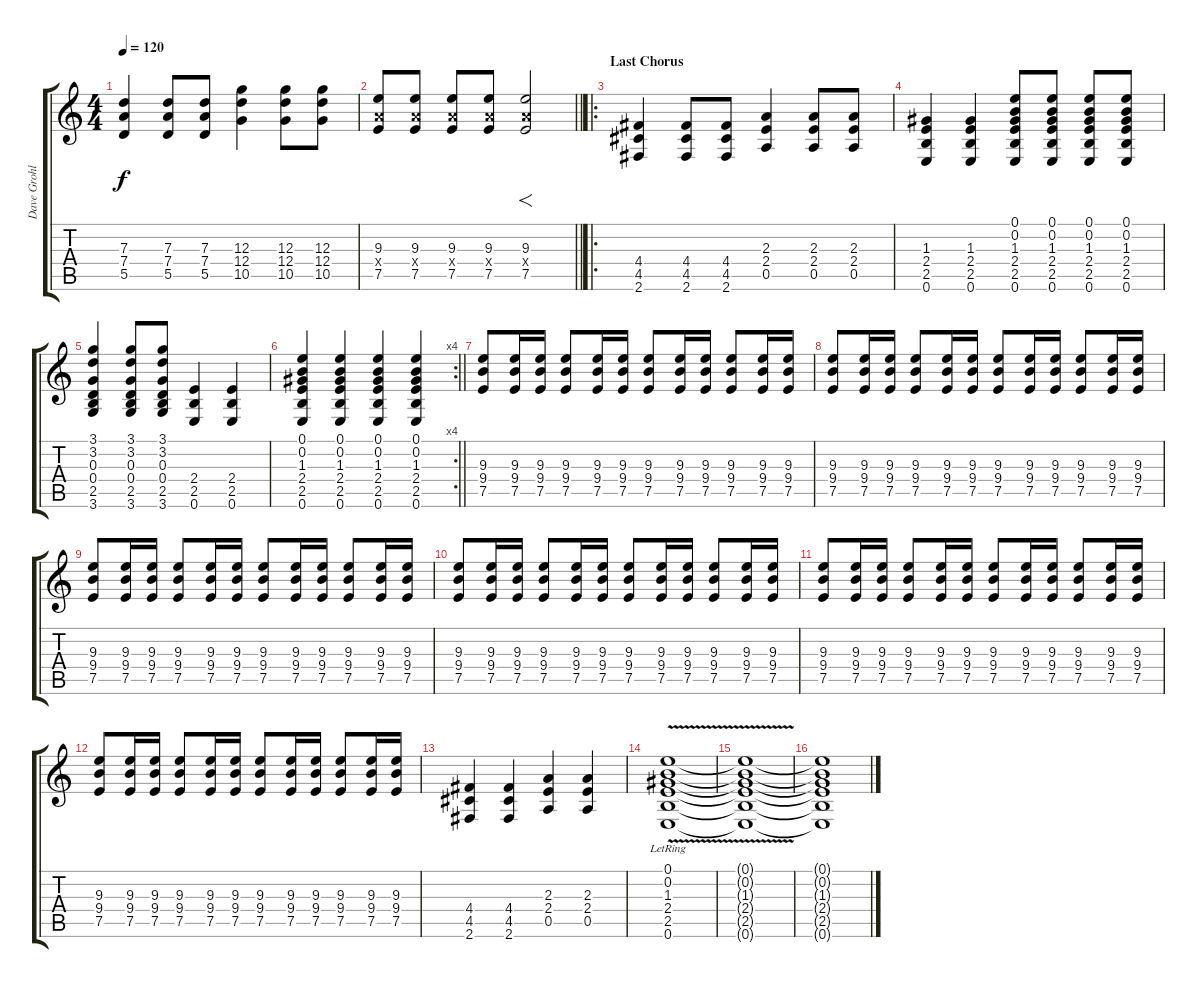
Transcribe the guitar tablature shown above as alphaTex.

\track ("Dave Grohl (Rhythm)" "Dave Grohl") {instrument overdrivenguitar}
\staff {score tabs}
\tuning (E4 B3 G3 D3 A2 E2) {hide}
\ts (4 4)
\tempo 120
\clef g2
\ks c
(7.3 7.4 5.5).4{dy f} (7.3 7.4 5.5).8 (7.3 7.4 5.5).8 (12.3 12.4 10.5).4 (12.3 12.4 10.5).8 (12.3 12.4 10.5).8 |
\barLineRight lightlight
(9.3 7.4{x} 7.5).8 (9.3 7.4{x} 7.5).8 (9.3 7.4{x} 7.5).8 (9.3 7.4{x} 7.5).8 (9.3 7.4{x} 7.5).2{f} |
\ro
\section ("" "Last Chorus")
(4.4 4.5 2.6).4 (4.4 4.5 2.6).8 (4.4 4.5 2.6).8 (2.3 2.4 0.5).4 (2.3 2.4 0.5).8 (2.3 2.4 0.5).8 |
(1.3 2.4 2.5 0.6).4 (1.3 2.4 2.5 0.6).4 (0.1 0.2 1.3 2.4 2.5 0.6).8 (0.1 0.2 1.3 2.4 2.5 0.6).8 (0.1 0.2 1.3 2.4 2.5 0.6).8 (0.1 0.2 1.3 2.4 2.5 0.6).8 |
(3.1 3.2 0.3 0.4 2.5 3.6).4 (3.1 3.2 0.3 0.4 2.5 3.6).8 (3.1 3.2 0.3 0.4 2.5 3.6).8 (2.4 2.5 0.6).4 (2.4 2.5 0.6).4 |
\rc 4
\barLineRight lightlight
(0.1 0.2 1.3 2.4 2.5 0.6).4 (0.1 0.2 1.3 2.4 2.5 0.6).4 (0.1 0.2 1.3 2.4 2.5 0.6).4 (0.1 0.2 1.3 2.4 2.5 0.6).4 |
(9.3 9.4 7.5).8 (9.3 9.4 7.5).16 (9.3 9.4 7.5).16 (9.3 9.4 7.5).8 (9.3 9.4 7.5).16 (9.3 9.4 7.5).16 (9.3 9.4 7.5).8 (9.3 9.4 7.5).16 (9.3 9.4 7.5).16 (9.3 9.4 7.5).8 (9.3 9.4 7.5).16 (9.3 9.4 7.5).16 |
(9.3 9.4 7.5).8 (9.3 9.4 7.5).16 (9.3 9.4 7.5).16 (9.3 9.4 7.5).8 (9.3 9.4 7.5).16 (9.3 9.4 7.5).16 (9.3 9.4 7.5).8 (9.3 9.4 7.5).16 (9.3 9.4 7.5).16 (9.3 9.4 7.5).8 (9.3 9.4 7.5).16 (9.3 9.4 7.5).16 |
(9.3 9.4 7.5).8 (9.3 9.4 7.5).16 (9.3 9.4 7.5).16 (9.3 9.4 7.5).8 (9.3 9.4 7.5).16 (9.3 9.4 7.5).16 (9.3 9.4 7.5).8 (9.3 9.4 7.5).16 (9.3 9.4 7.5).16 (9.3 9.4 7.5).8 (9.3 9.4 7.5).16 (9.3 9.4 7.5).16 |
(9.3 9.4 7.5).8 (9.3 9.4 7.5).16 (9.3 9.4 7.5).16 (9.3 9.4 7.5).8 (9.3 9.4 7.5).16 (9.3 9.4 7.5).16 (9.3 9.4 7.5).8 (9.3 9.4 7.5).16 (9.3 9.4 7.5).16 (9.3 9.4 7.5).8 (9.3 9.4 7.5).16 (9.3 9.4 7.5).16 |
(9.3 9.4 7.5).8 (9.3 9.4 7.5).16 (9.3 9.4 7.5).16 (9.3 9.4 7.5).8 (9.3 9.4 7.5).16 (9.3 9.4 7.5).16 (9.3 9.4 7.5).8 (9.3 9.4 7.5).16 (9.3 9.4 7.5).16 (9.3 9.4 7.5).8 (9.3 9.4 7.5).16 (9.3 9.4 7.5).16 |
(9.3 9.4 7.5).8 (9.3 9.4 7.5).16 (9.3 9.4 7.5).16 (9.3 9.4 7.5).8 (9.3 9.4 7.5).16 (9.3 9.4 7.5).16 (9.3 9.4 7.5).8 (9.3 9.4 7.5).16 (9.3 9.4 7.5).16 (9.3 9.4 7.5).8 (9.3 9.4 7.5).16 (9.3 9.4 7.5).16 |
(4.4 4.5 2.6).4 (4.4 4.5 2.6).4 (2.3 2.4 0.5).4 (2.3 2.4 0.5).4 |
(0.1{v lr} 0.2{v lr} 1.3{v lr} 2.4{v lr} 2.5{v lr} 0.6{v lr}).1 |
(0.1{t} 0.2{t} 1.3{t} 2.4{t} 2.5{t} 0.6{t}).1 |
(0.1{t} 0.2{t} 1.3{t} 2.4{t} 2.5{t} 0.6{t}).1
